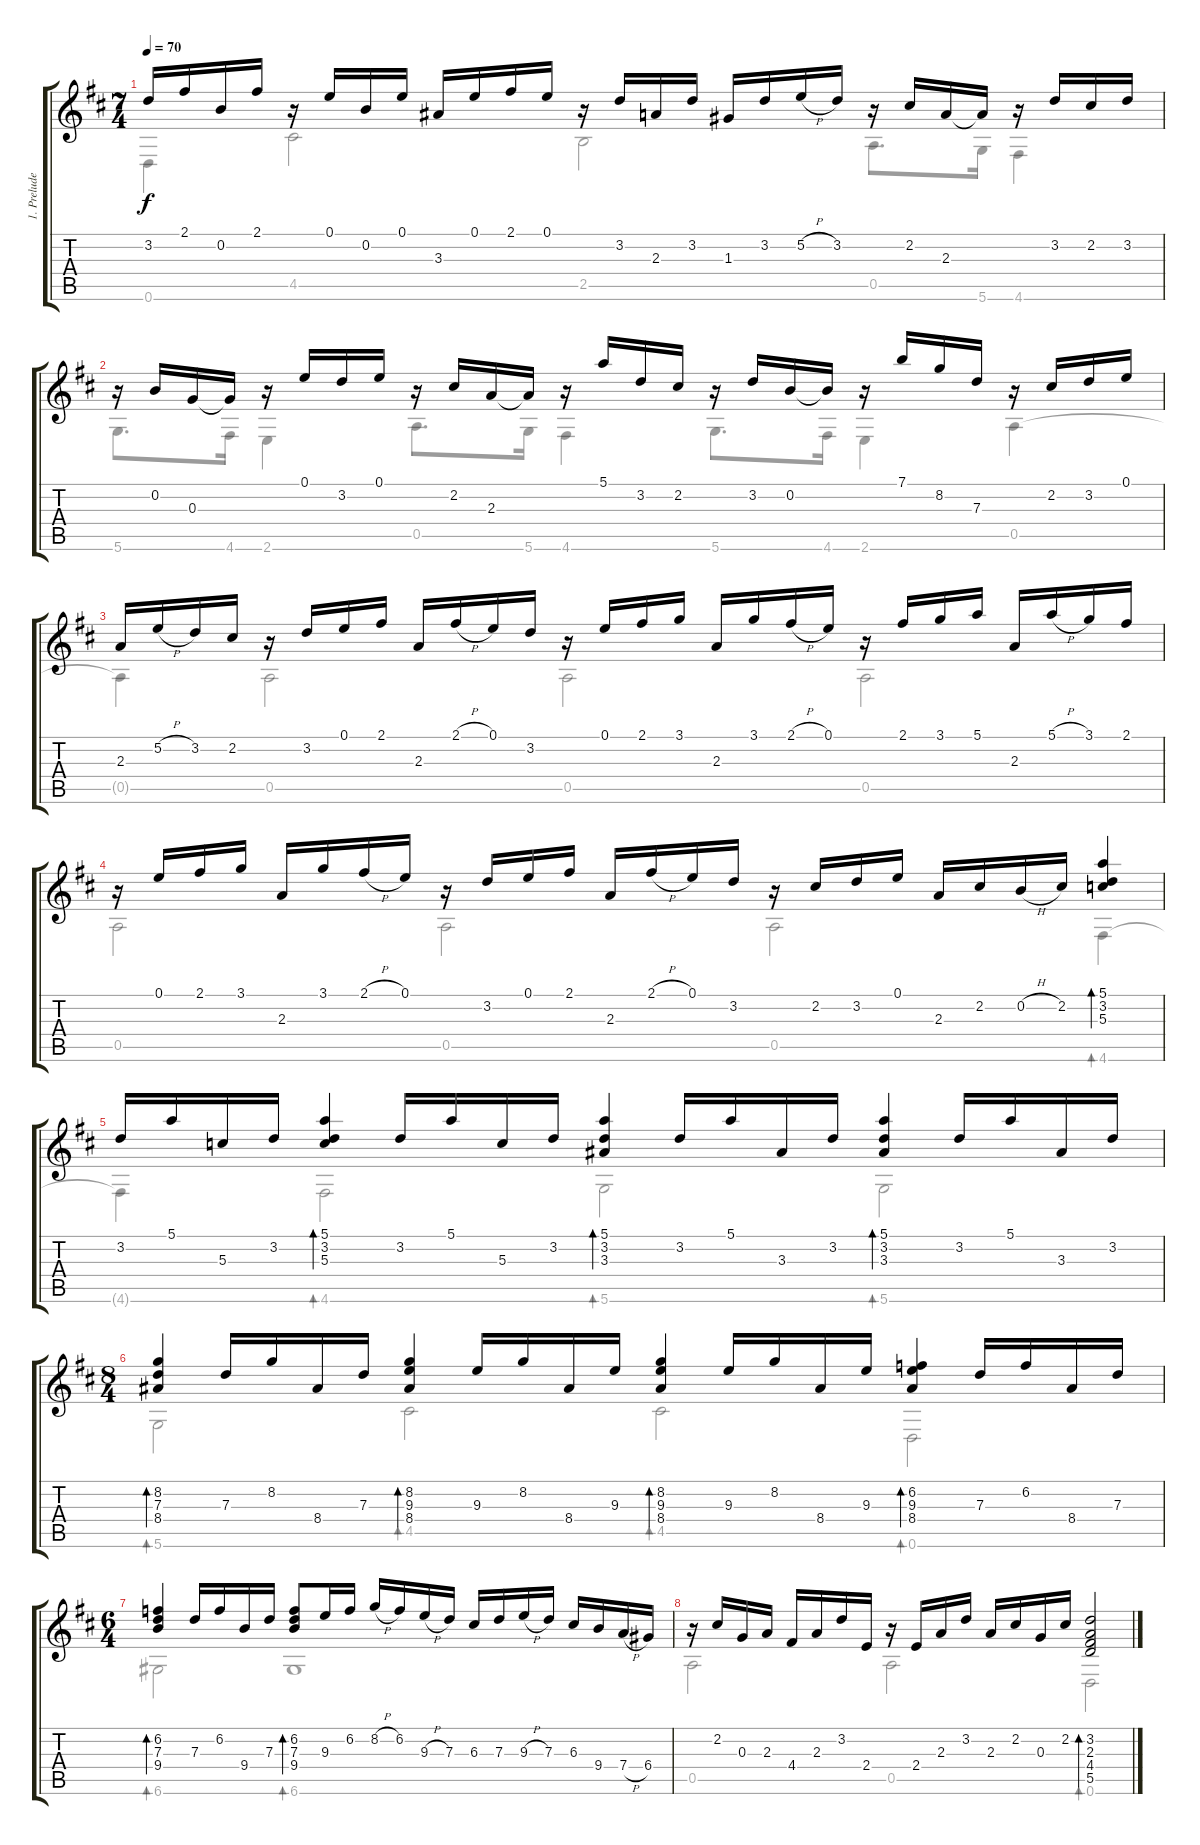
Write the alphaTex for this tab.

\track ("1. Prelude" "1. Prelude") {instrument acousticguitarnylon}
\staff {score tabs}
\tuning (E4 B3 G3 D3 A2 D2) {hide}
\voice
\ts (7 4)
\tempo 70
\clef g2
\ks d
3.2.16{dy f} 2.1.16 0.2.16 2.1.16 r.16 0.1.16 0.2.16 0.1.16 3.3.16 0.1.16 2.1.16 0.1.16 r.16 3.2.16 2.3.16 3.2.16 1.3.16 3.2.16 5.2{h}.16 3.2.16 r.16 2.2.16 2.3.16 2.3{t}.16 r.16 3.2.16 2.2.16 3.2.16 |
r.16 0.2.16 0.3.16 0.3{t}.16 r.16 0.1.16 3.2.16 0.1.16 r.16 2.2.16 2.3.16 2.3{t}.16 r.16 5.1.16 3.2.16 2.2.16 r.16 3.2.16 0.2.16 0.2{t}.16 r.16 7.1.16 8.2.16 7.3.16 r.16 2.2.16 3.2.16 0.1.16 |
2.3.16 5.2{h}.16 3.2.16 2.2.16 r.16 3.2.16 0.1.16 2.1.16 2.3.16 2.1{h}.16 0.1.16 3.2.16 r.16 0.1.16 2.1.16 3.1.16 2.3.16 3.1.16 2.1{h}.16 0.1.16 r.16 2.1.16 3.1.16 5.1.16 2.3.16 5.1{h}.16 3.1.16 2.1.16 |
r.16 0.1.16 2.1.16 3.1.16 2.3.16 3.1.16 2.1{h}.16 0.1.16 r.16 3.2.16 0.1.16 2.1.16 2.3.16 2.1{h}.16 0.1.16 3.2.16 r.16 2.2.16 3.2.16 0.1.16 2.3.16 2.2.16 0.2{h}.16 2.2.16 (5.1 3.2 5.3).4{bd 30} |
3.2.16 5.1.16 5.3.16 3.2.16 (5.1 3.2 5.3).4{bd 30} 3.2.16 5.1.16 5.3.16 3.2.16 (5.1 3.2 3.3).4{bd 30} 3.2.16 5.1.16 3.3.16 3.2.16 (5.1 3.2 3.3).4{bd 30} 3.2.16 5.1.16 3.3.16 3.2.16 |
\ts (8 4)
(8.2 7.3 8.4).4{bd 30} 7.3.16 8.2.16 8.4.16 7.3.16 (8.2 9.3 8.4).4{bd 30} 9.3.16 8.2.16 8.4.16 9.3.16 (8.2 9.3 8.4).4{bd 30} 9.3.16 8.2.16 8.4.16 9.3.16 (6.2 9.3 8.4).4{bd 30} 7.3.16 6.2.16 8.4.16 7.3.16 |
\ts (6 4)
(6.2 7.3 9.4).4{bd 30} 7.3.16 6.2.16 9.4.16 7.3.16 (6.2 7.3 9.4).8{bd 30} 9.3.16 6.2.16 8.2{h}.16 6.2.16 9.3{h}.16 7.3.16 6.3.16 7.3.16 9.3{h}.16 7.3.16 6.3.16 9.4.16 7.4{h}.16 6.4.16 |
r.16 2.2.16 0.3.16 2.3.16 4.4.16 2.3.16 3.2.16 2.4.16 r.16 2.4.16 2.3.16 3.2.16 2.3.16 2.2.16 0.3.16 2.2.16 (3.2 2.3 4.4 5.5).2{bd 30}
\voice
\clef g2
\ottava regular
\simile none
\ks d
0.6{t}.4{dy f} 4.5.2 2.5.2 0.5.8{d} 5.6.16 4.6.4 |
5.6.8{d} 4.6.16 2.6.4 0.5.8{d} 5.6.16 4.6.4 5.6.8{d} 4.6.16 2.6.4 0.5.4 |
0.5{t}.4 0.5.2 0.5.2 0.5.2 |
0.5.2 0.5.2 0.5.2 4.6.4{bd 30} |
4.6{t}.4 4.6.2{bd 30} 5.6.2{bd 30} 5.6.2{bd 30} |
5.6.2{bd 30} 4.5.2{bd 30} 4.5.2{bd 30} 0.6.2{bd 30} |
6.6.2{bd 30} 6.6.1{bd 30} |
0.5.2 0.5.2 0.6.2{bd 30}
